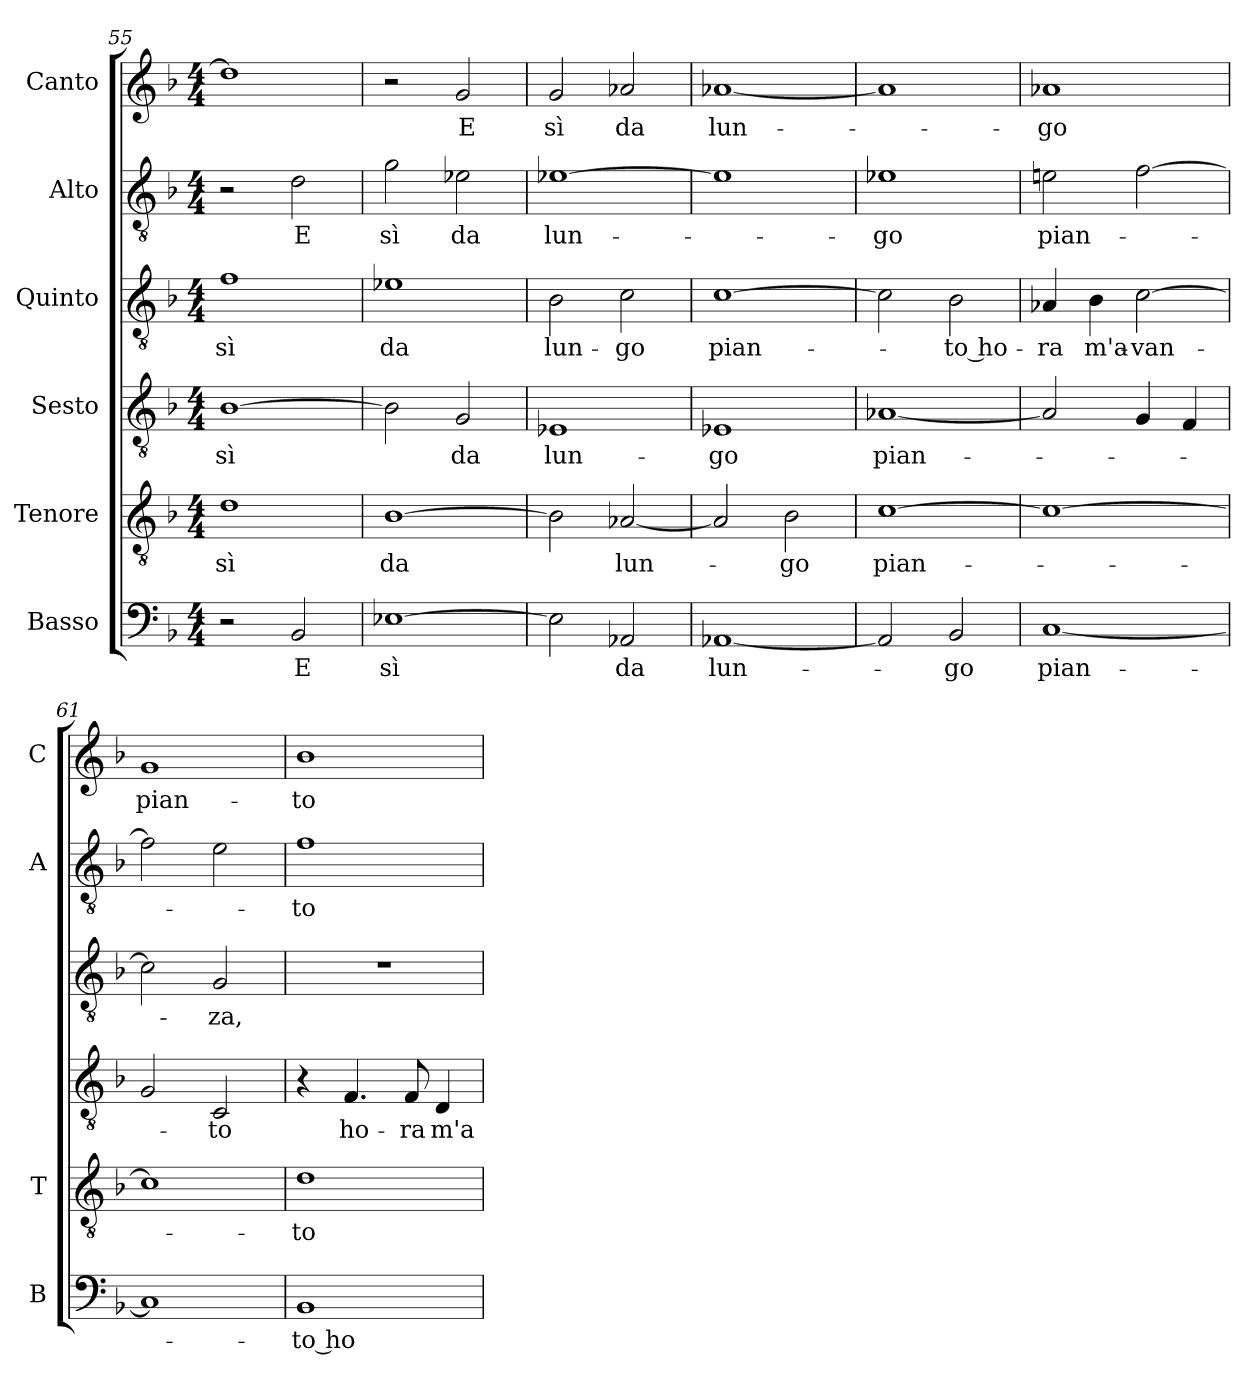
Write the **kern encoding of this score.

**kern	**text	**kern	**text	**kern	**text	**kern	**text	**kern	**text	**kern	**text
*part6	*part6	*part5	*part5	*part4	*part4	*part3	*part3	*part2	*part2	*part1	*part1
*staff6	*staff6	*staff5	*staff5	*staff4	*staff4	*staff3	*staff3	*staff2	*staff2	*staff1	*staff1
*I"Basso	*	*I"Tenore	*	*I"Sesto	*	*I"Quinto	*	*I"Alto	*	*I"Canto	*
*I'B	*	*I'T	*	*	*	*	*	*I'A	*	*I'C	*
*clefF4	*	*clefGv2	*	*clefGv2	*	*clefGv2	*	*clefGv2	*	*clefG2	*
*k[b-]	*	*k[b-]	*	*k[b-]	*	*k[b-]	*	*k[b-]	*	*k[b-]	*
*F:	*	*F:	*	*F:	*	*F:	*	*F:	*	*F:	*
*M4/4	*	*M4/4	*	*M4/4	*	*M4/4	*	*M4/4	*	*M4/4	*
=55	=55	=55	=55	=55	=55	=55	=55	=55	=55	=55	=55
!	!	!	!LO:LY:b	!	!	!	!	!	!	!	!
!	!	!	!	!	!LO:LY:b	!	!	!	!	!	!
!	!	!	!	!	!	!	!LO:LY:b	!	!	!	!
2r	.	1d	sì	[1B-	sì	1f	sì	2r	.	1dd]	.
!	!LO:LY:b	!	!	!	!	!	!	!	!	!	!
!	!	!	!	!	!	!	!	!	!LO:LY:b	!	!
2BB-/	E	.	.	.	.	.	.	2d\	E	.	.
=56	=56	=56	=56	=56	=56	=56	=56	=56	=56	=56	=56
!	!LO:LY:b	!	!	!	!	!	!	!	!	!	!
!	!	!	!LO:LY:b	!	!	!	!	!	!	!	!
!	!	!	!	!	!	!	!LO:LY:b	!	!	!	!
!	!	!	!	!	!	!	!	!	!LO:LY:b	!	!
[1E-X	sì	[1B-	da	2B-\]	.	1e-X	da	2g\	sì	2r	.
!	!	!	!	!	!LO:LY:b	!	!	!	!	!	!
!	!	!	!	!	!	!	!	!	!LO:LY:b	!	!
!	!	!	!	!	!	!	!	!	!	!	!LO:LY:b
.	.	.	.	2G/	da	.	.	2e-X\	da	2g/	E
=57	=57	=57	=57	=57	=57	=57	=57	=57	=57	=57	=57
!	!	!	!	!	!LO:LY:b	!	!	!	!	!	!
!	!	!	!	!	!	!	!LO:LY:b	!	!	!	!
!	!	!	!	!	!	!	!	!	!LO:LY:b	!	!
!	!	!	!	!	!	!	!	!	!	!	!LO:LY:b
2E-\]	.	2B-\]	.	1E-X	lun-	2B-\	lun-	[1e-X	lun-	2g/	sì
!	!LO:LY:b	!	!	!	!	!	!	!	!	!	!
!	!	!	!LO:LY:b	!	!	!	!	!	!	!	!
!	!	!	!	!	!	!	!LO:LY:b	!	!	!	!
!	!	!	!	!	!	!	!	!	!	!	!LO:LY:b
2AA-X/	da	[2A-X/	lun-	.	.	2c\	-go	.	.	2a-X/	da
=58	=58	=58	=58	=58	=58	=58	=58	=58	=58	=58	=58
!	!LO:LY:b	!	!	!	!	!	!	!	!	!	!
!	!	!	!	!	!LO:LY:b	!	!	!	!	!	!
!	!	!	!	!	!	!	!LO:LY:b	!	!	!	!
!	!	!	!	!	!	!	!	!	!	!	!LO:LY:b
[1AA-X	lun-	2A-/]	.	1E-X	-go	[1c	pian-	1e-]	.	[1a-X	lun-
!	!	!	!LO:LY:b	!	!	!	!	!	!	!	!
.	.	2B-\	-go	.	.	.	.	.	.	.	.
!!LO:PB:g=z
=59	=59	=59	=59	=59	=59	=59	=59	=59	=59	=59	=59
!	!	!	!LO:LY:b	!	!	!	!	!	!	!	!
!	!	!	!	!	!LO:LY:b	!	!	!	!	!	!
!	!	!	!	!	!	!	!	!	!LO:LY:b	!	!
2AA-/]	.	[1c	pian-	[1A-X	pian-	2c\]	.	1e-X	-go	1a-]	.
!	!LO:LY:b	!	!	!	!	!	!	!	!	!	!
!	!	!	!	!	!	!	!LO:LY:b	!	!	!	!
2BB-/	-go	.	.	.	.	2B-\	-to ho-	.	.	.	.
=60	=60	=60	=60	=60	=60	=60	=60	=60	=60	=60	=60
!	!LO:LY:b	!	!	!	!	!	!	!	!	!	!
!	!	!	!	!	!	!	!LO:LY:b	!	!	!	!
!	!	!	!	!	!	!	!	!	!LO:LY:b	!	!
!	!	!	!	!	!	!	!	!	!	!	!LO:LY:b
[1C	pian-	1c_	.	2A-/]	.	4A-X/	-ra	2eni\	pian-	1a-X	-go
!	!	!	!	!	!	!	!LO:LY:b	!	!	!	!
.	.	.	.	.	.	4B-\	m'a-	.	.	.	.
!	!	!	!	!	!	!	!LO:LY:b	!	!	!	!
.	.	.	.	4G/	.	[2c\	-van-	[2f\	.	.	.
.	.	.	.	4F/	.	.	.	.	.	.	.
=61	=61	=61	=61	=61	=61	=61	=61	=61	=61	=61	=61
!	!	!	!	!	!	!	!	!	!	!	!LO:LY:b
1C]	.	1c]	.	2G/	.	2c\]	.	2f\]	.	1g	pian-
!	!	!	!	!	!LO:LY:b	!	!	!	!	!	!
!	!	!	!	!	!	!	!LO:LY:b	!	!	!	!
.	.	.	.	2C/	-to	2G/	-za,	2e\	.	.	.
=62	=62	=62	=62	=62	=62	=62	=62	=62	=62	=62	=62
!	!LO:LY:b	!	!	!	!	!	!	!	!	!	!
!	!	!	!LO:LY:b	!	!	!	!	!	!	!	!
!	!	!	!	!	!	!	!	!	!LO:LY:b	!	!
!	!	!	!	!	!	!	!	!	!	!	!LO:LY:b
1BB-	-to ho-	1d	-to	4r	.	1r	.	1f	-to	1b-	-to
!	!	!	!	!	!LO:LY:b	!	!	!	!	!	!
.	.	.	.	4.F/	ho-	.	.	.	.	.	.
!	!	!	!	!	!LO:LY:b	!	!	!	!	!	!
.	.	.	.	8F/	-ra	.	.	.	.	.	.
!	!	!	!	!	!LO:LY:b	!	!	!	!	!	!
.	.	.	.	4D/	m'a-	.	.	.	.	.	.
=	=	=	=	=	=	=	=	=	=	=	=
*-	*-	*-	*-	*-	*-	*-	*-	*-	*-	*-	*-
